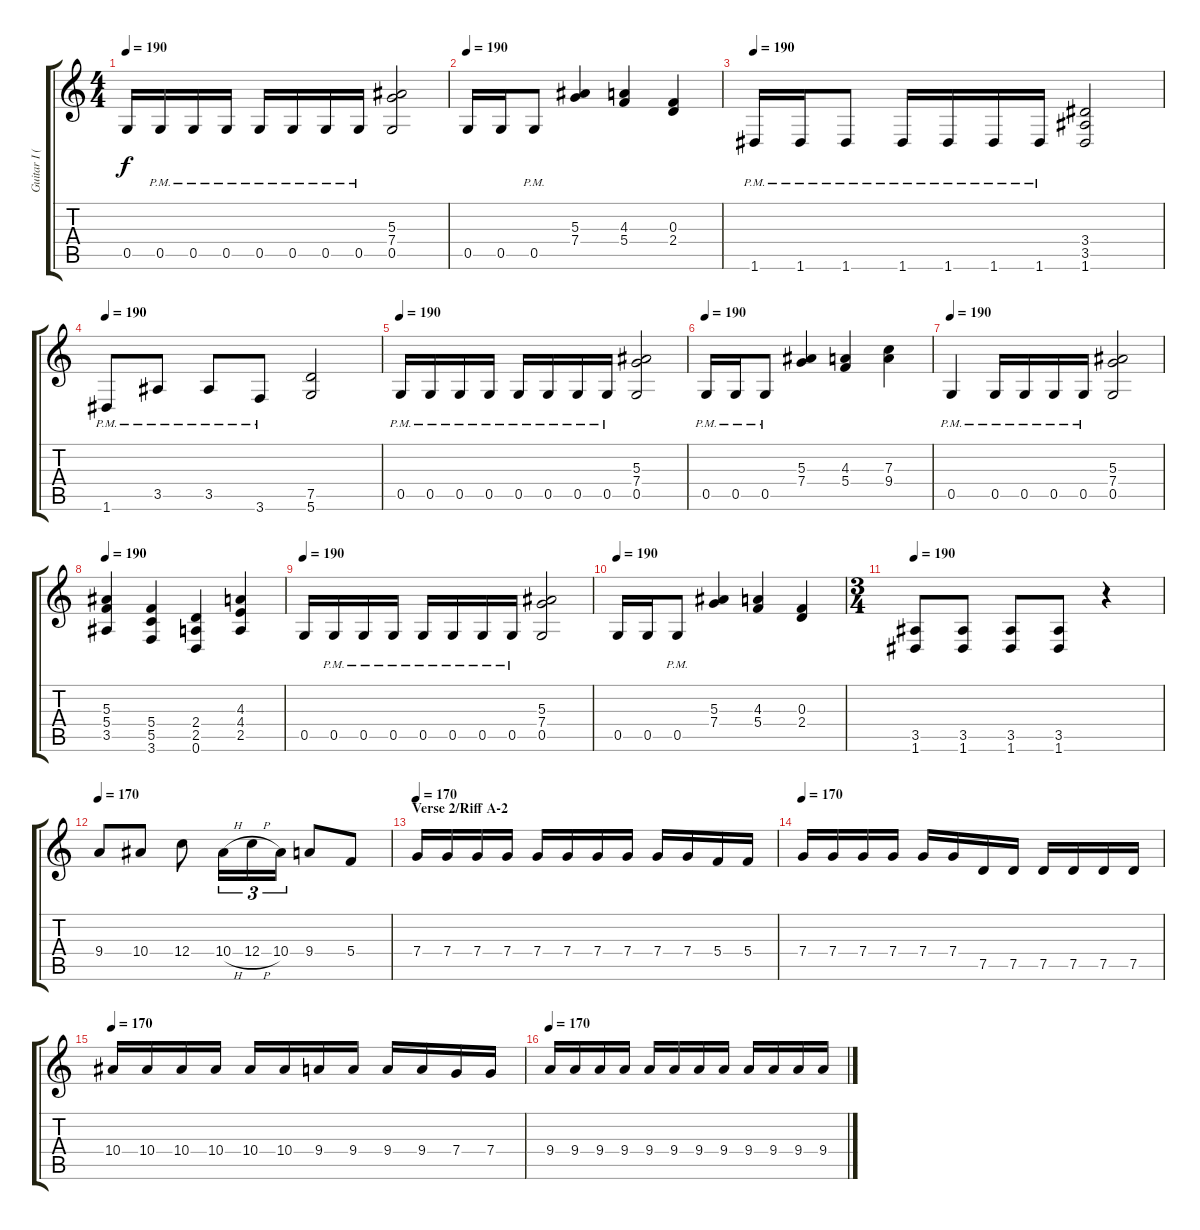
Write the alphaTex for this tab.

\track ("Guitar I (Left)" "Guitar I (") {instrument distortionguitar}
\staff {score tabs}
\tuning (D4 A3 F3 C3 G2 D2) {hide}
\ts (4 4)
\tempo 190
\clef g2
\ks c
0.5.16{dy f} 0.5{pm}.16 0.5{pm}.16 0.5{pm}.16 0.5{pm}.16 0.5{pm}.16 0.5{pm}.16 0.5{pm}.16 (5.3 7.4 0.5).2 |
\tempo 190
0.5.16 0.5.16 0.5{pm}.8 (5.3 7.4).4 (4.3 5.4).4 (0.3 2.4).4 |
\tempo 190
1.6{pm}.16 1.6{pm}.16 1.6{pm}.8 1.6{pm}.16 1.6{pm}.16 1.6{pm}.16 1.6{pm}.16 (3.4 3.5 1.6).2 |
\tempo 190
1.6{pm}.8 3.5{pm}.8 3.5{pm}.8 3.6{pm}.8 (7.5 5.6).2 |
\tempo 190
0.5{pm}.16 0.5{pm}.16 0.5{pm}.16 0.5{pm}.16 0.5{pm}.16 0.5{pm}.16 0.5{pm}.16 0.5{pm}.16 (5.3 7.4 0.5).2 |
\tempo 190
0.5{pm}.16 0.5{pm}.16 0.5{pm}.8 (5.3 7.4).4 (4.3 5.4).4 (7.3 9.4).4 |
\tempo 190
0.5{pm}.4 0.5{pm}.16 0.5{pm}.16 0.5{pm}.16 0.5{pm}.16 (5.3 7.4 0.5).2 |
\tempo 190
(5.3 5.4 3.5).4 (5.4 5.5 3.6).4 (2.4 2.5 0.6).4 (4.3 4.4 2.5).4 |
\tempo 190
0.5.16 0.5{pm}.16 0.5{pm}.16 0.5{pm}.16 0.5{pm}.16 0.5{pm}.16 0.5{pm}.16 0.5{pm}.16 (5.3 7.4 0.5).2 |
\tempo 190
0.5.16 0.5.16 0.5{pm}.8 (5.3 7.4).4 (4.3 5.4).4 (0.3 2.4).4 |
\ts (3 4)
\tempo 190
(3.5 1.6).8 (3.5 1.6).8 (3.5 1.6).8 (3.5 1.6).8 r.4 |
\tempo 170
9.4.8 10.4.8 12.4.8 10.4{h}.16{tu (3 2)} 12.4{h}.16{tu (3 2)} 10.4.16{tu (3 2)} 9.4.8 5.4.8 |
\section ("" "Verse 2/Riff A-2")
\tempo 170
7.4.16 7.4.16 7.4.16 7.4.16 7.4.16 7.4.16 7.4.16 7.4.16 7.4.16 7.4.16 5.4.16 5.4.16 |
\tempo 170
7.4.16 7.4.16 7.4.16 7.4.16 7.4.16 7.4.16 7.5.16 7.5.16 7.5.16 7.5.16 7.5.16 7.5.16 |
\tempo 170
10.4.16 10.4.16 10.4.16 10.4.16 10.4.16 10.4.16 9.4.16 9.4.16 9.4.16 9.4.16 7.4.16 7.4.16 |
\tempo 170
9.4.16 9.4.16 9.4.16 9.4.16 9.4.16 9.4.16 9.4.16 9.4.16 9.4.16 9.4.16 9.4.16 9.4.16
